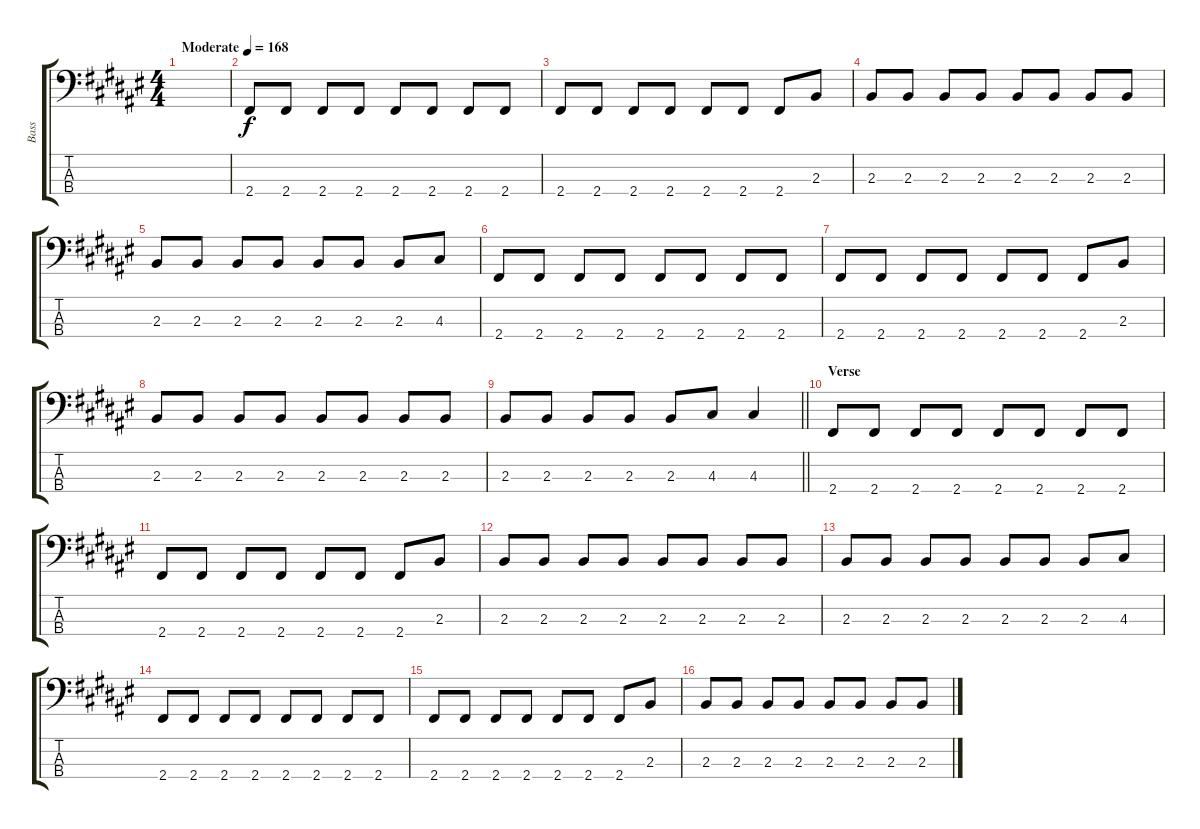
\track ("Bass" "Bass") {instrument electricbassfinger}
\staff {score tabs}
\tuning (G2 D2 A1 E1) {hide}
\ts (4 4)
\tempo (168 "Moderate")
\clef f4
\ks f#
|
2.4.8 2.4.8 2.4.8 2.4.8 2.4.8 2.4.8 2.4.8 2.4.8 |
2.4.8 2.4.8 2.4.8 2.4.8 2.4.8 2.4.8 2.4.8 2.3.8 |
2.3.8 2.3.8 2.3.8 2.3.8 2.3.8 2.3.8 2.3.8 2.3.8 |
2.3.8 2.3.8 2.3.8 2.3.8 2.3.8 2.3.8 2.3.8 4.3.8 |
2.4.8 2.4.8 2.4.8 2.4.8 2.4.8 2.4.8 2.4.8 2.4.8 |
2.4.8 2.4.8 2.4.8 2.4.8 2.4.8 2.4.8 2.4.8 2.3.8 |
2.3.8 2.3.8 2.3.8 2.3.8 2.3.8 2.3.8 2.3.8 2.3.8 |
\barLineRight lightlight
2.3.8 2.3.8 2.3.8 2.3.8 2.3.8 4.3.8 4.3.4 |
\section ("" "Verse")
2.4.8 2.4.8 2.4.8 2.4.8 2.4.8 2.4.8 2.4.8 2.4.8 |
2.4.8 2.4.8 2.4.8 2.4.8 2.4.8 2.4.8 2.4.8 2.3.8 |
2.3.8 2.3.8 2.3.8 2.3.8 2.3.8 2.3.8 2.3.8 2.3.8 |
2.3.8 2.3.8 2.3.8 2.3.8 2.3.8 2.3.8 2.3.8 4.3.8 |
2.4.8 2.4.8 2.4.8 2.4.8 2.4.8 2.4.8 2.4.8 2.4.8 |
2.4.8 2.4.8 2.4.8 2.4.8 2.4.8 2.4.8 2.4.8 2.3.8 |
2.3.8 2.3.8 2.3.8 2.3.8 2.3.8 2.3.8 2.3.8 2.3.8
